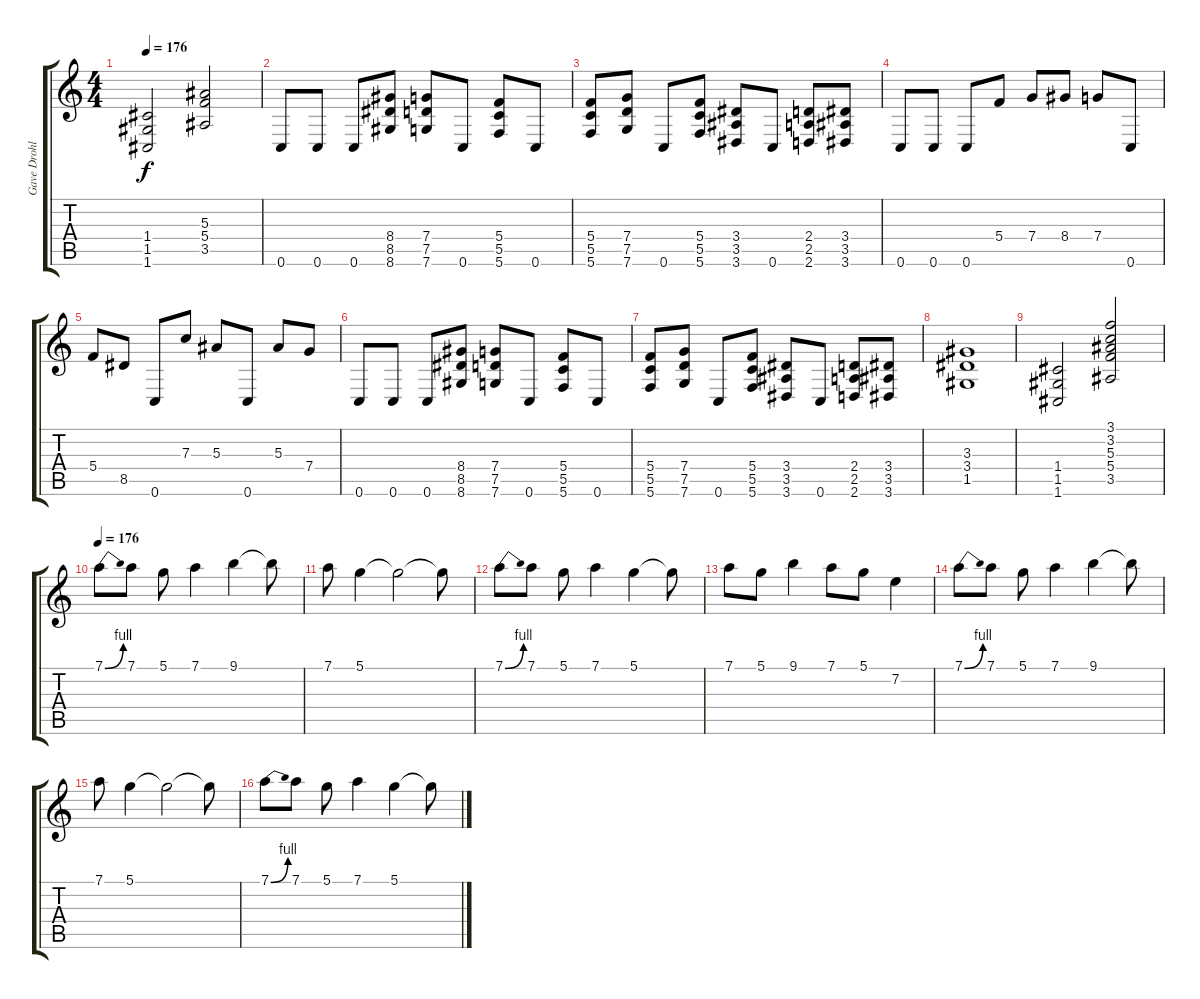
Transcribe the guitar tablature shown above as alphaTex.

\track ("Gave Drohl" "Gave Drohl") {instrument distortionguitar}
\staff {score tabs}
\tuning (D4 A3 F3 C3 G2 C2) {hide}
\ts (4 4)
\tempo 176
\clef g2
\ks c
(1.4 1.5 1.6).2{dy f} (5.3 5.4 3.5).2 |
0.6.8 0.6.8 0.6.8 (8.4 8.5 8.6).8 (7.4 7.5 7.6).8 0.6.8 (5.4 5.5 5.6).8 0.6.8 |
(5.4 5.5 5.6).8 (7.4 7.5 7.6).8 0.6.8 (5.4 5.5 5.6).8 (3.4 3.5 3.6).8 0.6.8 (2.4 2.5 2.6).8 (3.4 3.5 3.6).8 |
0.6.8 0.6.8 0.6.8 5.4.8 7.4.8 8.4.8 7.4.8 0.6.8 |
5.4.8 8.5.8 0.6.8 7.3.8 5.3.8 0.6.8 5.3.8 7.4.8 |
0.6.8 0.6.8 0.6.8 (8.4 8.5 8.6).8 (7.4 7.5 7.6).8 0.6.8 (5.4 5.5 5.6).8 0.6.8 |
(5.4 5.5 5.6).8 (7.4 7.5 7.6).8 0.6.8 (5.4 5.5 5.6).8 (3.4 3.5 3.6).8 0.6.8 (2.4 2.5 2.6).8 (3.4 3.5 3.6).8 |
(3.3 3.4 1.5).1 |
(1.4 1.5 1.6).2 (3.1 3.2 5.3 5.4 3.5).2 |
\tempo 176
7.1{be (bend 0 0 60 4)}.8{volume 12 instrument electricguitarjazz} 7.1.8 5.1.8 7.1.4 9.1.4 9.1{t}.8 |
7.1.8 5.1.4 5.1{t}.2 5.1{t}.8 |
7.1{be (bend 0 0 60 4)}.8 7.1.8 5.1.8 7.1.4 5.1.4 5.1{t}.8 |
7.1.8 5.1.8 9.1.4 7.1.8 5.1.8 7.2.4 |
7.1{be (bend 0 0 60 4)}.8 7.1.8 5.1.8 7.1.4 9.1.4 9.1{t}.8 |
7.1.8 5.1.4 5.1{t}.2 5.1{t}.8 |
7.1{be (bend 0 0 60 4)}.8 7.1.8 5.1.8 7.1.4 5.1.4 5.1{t}.8
